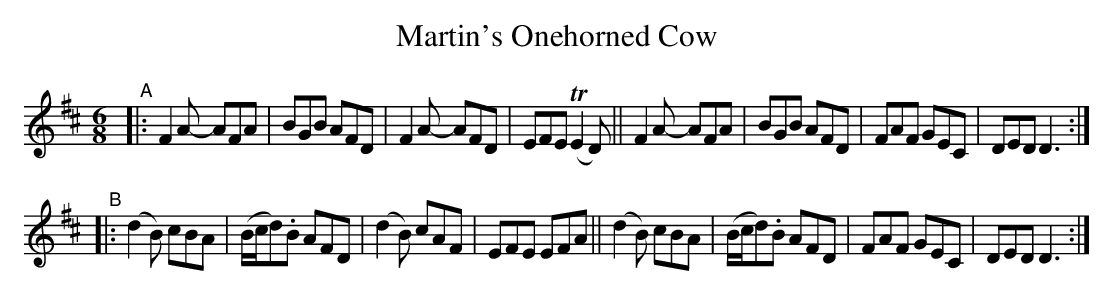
X:1
T: Martin's Onehorned Cow
M: 6/8
L: 1/8
K: D
"^A"\
|: F2A- AFA | BGB AFD | F2A- AFD | EFE (TE2D) \
|| F2A- AFA | BGB AFD | FAF GEC | DED D3 :|
"^B"\
|: (d2B) cBA | (B/c/d).B AFD | (d2B) cAF | EFE EFA \
|| (d2B) cBA | (B/c/d).B AFD | FAF GEC | DED D3 :|
